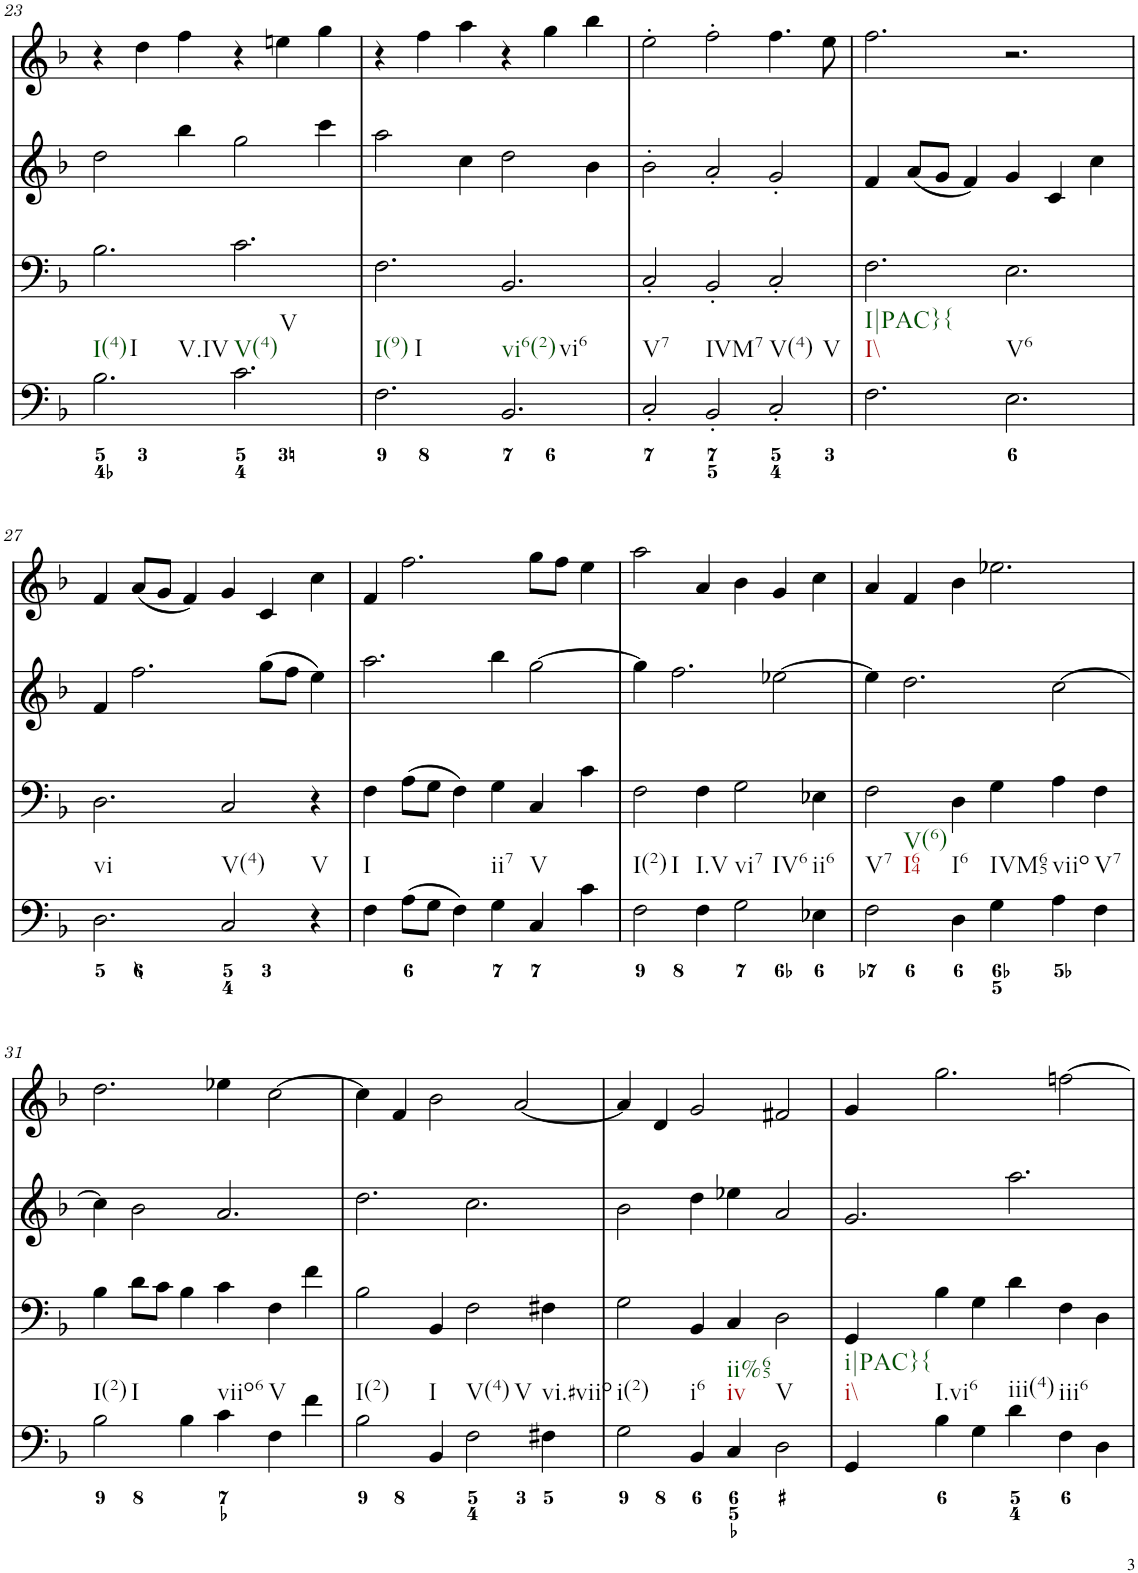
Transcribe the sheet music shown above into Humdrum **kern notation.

**kern	**kern	**kern	**kern
*part4	*part3	*part2	*part1
*staff4	*staff3	*staff2	*staff1
*I"Piano	*I"Piano	*I"Piano	*I"Piano
*I'Pno	*I'Pno	*I'Pno	*I'Pno
!!LO:PB:g=z
*clefF4	*clefF4	*clefG2	*clefG2
*k[b-]	*k[b-]	*k[b-]	*k[b-]
*F:	*F:	*F:	*F:
*M6/4	*M6/4	*M6/4	*M6/4
=23	=23	=23	=23
!LO:TX:b:t=I(4)	!	!	!
!LO:TX:b:t=I	!	!	!
!LO:TX:b:t=V.IV	!	!	!
2.B-\	2.B-\	2dd\	4r
.	.	.	4dd\
.	.	4bb-\	4ff\
!LO:TX:b:t=V(4)	!	!	!
!LO:TX:b:t=V	!	!	!
2.c\	2.c\	2gg\	4r
.	.	.	4een\
.	.	4ccc\	4gg\
=24	=24	=24	=24
!LO:TX:b:t=I(9)	!	!	!
!LO:TX:b:t=I	!	!	!
2.F\	2.F\	2aa\	4r
.	.	.	4ff\
.	.	4cc\	4aa\
!LO:TX:b:t=vi6(2)	!	!	!
!LO:TX:b:t=vi6	!	!	!
2.BB-/	2.BB-/	2dd\	4r
.	.	.	4gg\
.	.	4b-\	4bb-\
=25	=25	=25	=25
!LO:TX:b:t=V7	!	!	!
2C'/	2C'/	2b-'\	2ee'\
!LO:TX:b:t=IVM7	!	!	!
2BB-'/	2BB-'/	2a'/	2ff'\
!LO:TX:b:t=V(4)	!	!	!
!LO:TX:b:t=V	!	!	!
2C'/	2C'/	2g'/	4.ff\
.	.	.	8ee\
=26	=26	=26	=26
!LO:TX:b:t=I\\	!	!	!
!LO:TX:b:t=I|PAC}{	!	!	!
2.F\	2.F\	4f/	2.ff\
.	.	(8a/L	.
.	.	8g/J	.
.	.	4f/)	.
!LO:TX:b:t=V6	!	!	!
2.E\	2.E\	4g/	2.r
.	.	4c/	.
.	.	4cc\	.
!!LO:LB:g=z
=27	=27	=27	=27
!LO:TX:b:t=vi	!	!	!
2.D\	2.D\	4f/	4f/
.	.	2.ff\	(8a/L
.	.	.	8g/J
.	.	.	4f/)
!LO:TX:b:t=V(4)	!	!	!
2C/	2C/	.	4g/
.	.	(8gg\L	4c/
.	.	8ff\J	.
!LO:TX:b:t=V	!	!	!
4r	4r	4ee\)	4cc\
=28	=28	=28	=28
!LO:TX:b:t=I	!	!	!
4F\	4F\	2.aa\	4f/
(8A\L	(8A\L	.	2.ff\
8G\J	8G\J	.	.
4F\)	4F\)	.	.
!LO:TX:b:t=ii7	!	!	!
4G\	4G\	4bb-\	.
!LO:TX:b:t=V	!	!	!
4C/	4C/	[2gg\	8gg\L
.	.	.	8ff\J
4c\	4c\	.	4ee\
=29	=29	=29	=29
!LO:TX:b:t=I(2)	!	!	!
!LO:TX:b:t=I	!	!	!
2F\	2F\	4gg\]	2aa\
.	.	2.ff\	.
!LO:TX:b:t=I.V	!	!	!
4F\	4F\	.	4a/
!LO:TX:b:t=vi7	!	!	!
!LO:TX:b:t=IV6	!	!	!
2G\	2G\	.	4b-\
.	.	[2ee-X\	4g/
!LO:TX:b:t=ii6	!	!	!
4E-X\	4E-X\	.	4cc\
=30	=30	=30	=30
!LO:TX:b:t=V7	!	!	!
!LO:TX:b:t=I64	!	!	!
!LO:TX:b:t=V(6)	!	!	!
2F\	2F\	4ee-\]	4a/
.	.	2.dd\	4f/
!LO:TX:b:t=I6	!	!	!
4D\	4D\	.	4b-\
!LO:TX:b:t=IVM65	!	!	!
4G\	4G\	.	2.ee-X\
!LO:TX:b:t=viio	!	!	!
4A\	4A\	[2cc\	.
!LO:TX:b:t=V7	!	!	!
4F\	4F\	.	.
!!LO:LB:g=z
=31	=31	=31	=31
!LO:TX:b:t=I(2)	!	!	!
!LO:TX:b:t=I	!	!	!
2B-\	4B-\	4cc\]	2.dd\
.	8d\L	2b-\	.
.	8c\J	.	.
4B-\	4B-\	.	.
!LO:TX:b:t=viio6	!	!	!
4c\	4c\	2.a/	4ee-X\
!LO:TX:b:t=V	!	!	!
4F\	4F\	.	[2cc\
4f\	4f\	.	.
=32	=32	=32	=32
!LO:TX:b:t=I(2)	!	!	!
2B-\	2B-\	2.dd\	4cc\]
.	.	.	4f/
!LO:TX:b:t=I	!	!	!
4BB-/	4BB-/	.	2b-\
!LO:TX:b:t=V(4)	!	!	!
!LO:TX:b:t=V	!	!	!
2F\	2F\	2.cc\	.
.	.	.	[2a/
!LO:TX:b:t=vi.#viio	!	!	!
4F#X\	4F#X\	.	.
=33	=33	=33	=33
!LO:TX:b:t=i(2)	!	!	!
2G\	2G\	2b-\	4a/]
.	.	.	4d/
!LO:TX:b:t=i6	!	!	!
4BB-/	4BB-/	4dd\	2g/
!LO:TX:b:t=iv	!	!	!
!LO:TX:b:t=ii%65	!	!	!
4C/	4C/	4ee-X\	.
!LO:TX:b:t=V	!	!	!
2D\	2D\	2a/	2f#X/
=34	=34	=34	=34
!LO:TX:b:t=i\\	!	!	!
!LO:TX:b:t=i|PAC}{	!	!	!
4GG/	4GG/	2.g/	4g/
!LO:TX:b:t=I.vi6	!	!	!
4B-\	4B-\	.	2.gg\
4G\	4G\	.	.
!LO:TX:b:t=iii(4)	!	!	!
4d\	4d\	2.aa\	.
!LO:TX:b:t=iii6	!	!	!
4F\	4F\	.	[2ffn\
4D\	4D\	.	.
=	=	=	=
*-	*-	*-	*-
